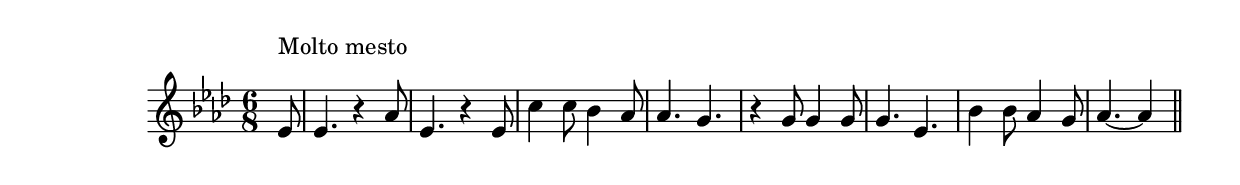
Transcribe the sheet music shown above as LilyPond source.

\version "2.19.49"
%{\header {
  title = "Not Yet"
  composer = "Richard Strauss"
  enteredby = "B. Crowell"
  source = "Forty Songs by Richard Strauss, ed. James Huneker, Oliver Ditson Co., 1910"
}%}
\score{{\key as \major
\time 6/8
%{\tempo 4=90
%}\relative f' {
  \partial 8
  es8^\markup{\column { "Molto mesto" " " }} |
  es4. r4 as8 | es4. r4 es8 | c'4 c8 bes4 as8 | as4. g4. |
  r4 g8 g4 g8 | g4. es4. | bes'4 bes8 as4 g8 | as4.~as4
  \bar "||"
}

}}